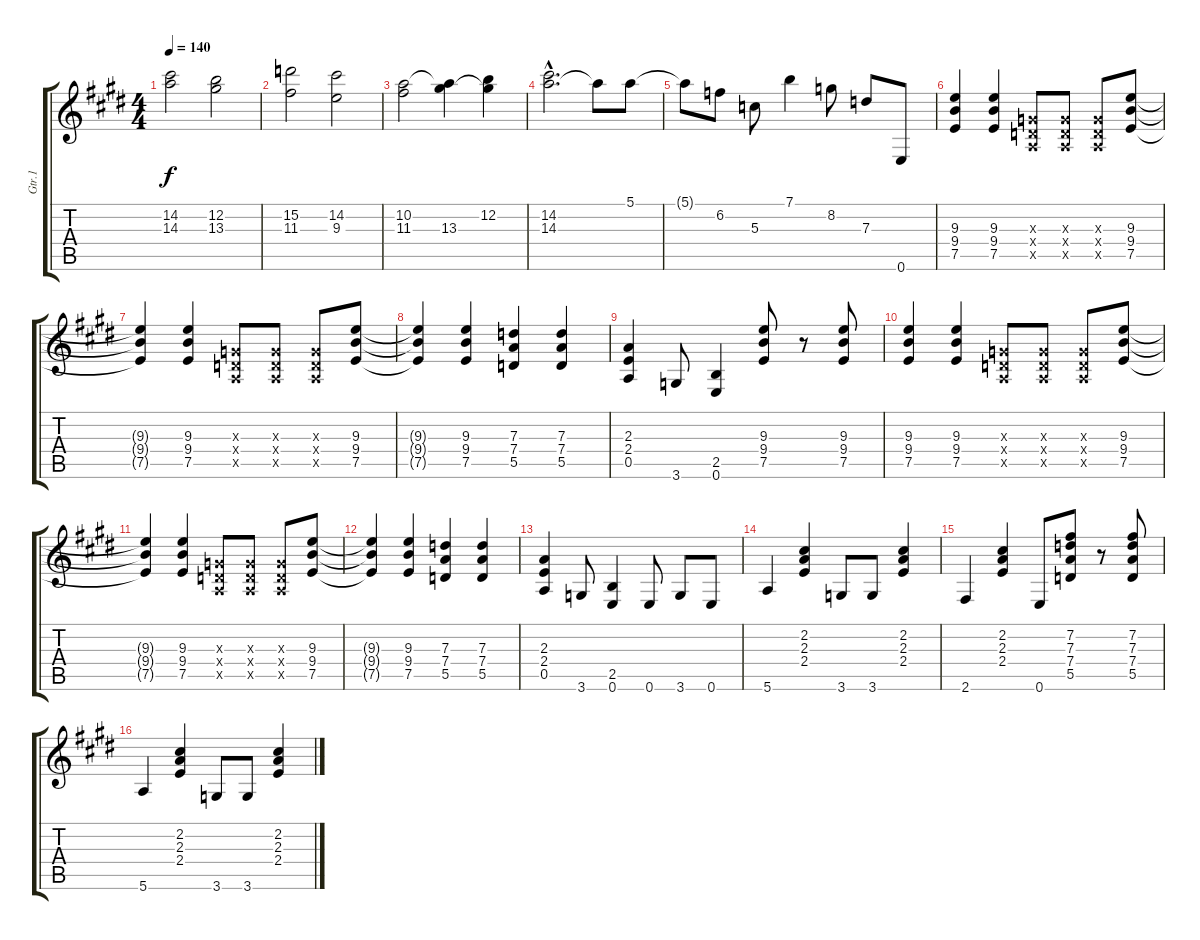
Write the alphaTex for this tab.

\track ("Gtr.1" "Gtr.1") {instrument distortionguitar}
\staff {score tabs}
\tuning (E4 B3 G3 D3 A2 E2) {hide}
\ts (4 4)
\tempo 140
\clef g2
\ks e
(14.2 14.3).2{dy f} (12.2 13.3).2 |
(15.2 11.3).2 (14.2 9.3).2 |
(10.2 11.3).2 (10.2{t} 13.3).4 (12.2 13.3{t}).4 |
(14.2{hac} 14.3{hac}).2{d} 14.3{t}.8 5.1.8{volume 13} |
5.1{t}.8 6.2.8 5.3.8 7.1.4 8.2.8 7.3.8 0.6.8 |
(9.3 9.4 7.5).4 (9.3 9.4 7.5).4 (0.3{x} 0.4{x} 0.5{x}).8 (0.3{x} 0.4{x} 0.5{x}).8 (0.3{x} 0.4{x} 0.5{x}).8 (9.3 9.4 7.5).8 |
(9.3{t} 9.4{t} 7.5{t}).4 (9.3 9.4 7.5).4 (0.3{x} 0.4{x} 0.5{x}).8 (0.3{x} 0.4{x} 0.5{x}).8 (0.3{x} 0.4{x} 0.5{x}).8 (9.3 9.4 7.5).8 |
(9.3{t} 9.4{t} 7.5{t}).4 (9.3 9.4 7.5).4 (7.3 7.4 5.5).4 (7.3 7.4 5.5).4 |
(2.3 2.4 0.5).4 3.6.8 (2.5 0.6).4 (9.3 9.4 7.5).8 r.8 (9.3 9.4 7.5).8 |
(9.3 9.4 7.5).4 (9.3 9.4 7.5).4 (0.3{x} 0.4{x} 0.5{x}).8 (0.3{x} 0.4{x} 0.5{x}).8 (0.3{x} 0.4{x} 0.5{x}).8 (9.3 9.4 7.5).8 |
(9.3{t} 9.4{t} 7.5{t}).4 (9.3 9.4 7.5).4 (0.3{x} 0.4{x} 0.5{x}).8 (0.3{x} 0.4{x} 0.5{x}).8 (0.3{x} 0.4{x} 0.5{x}).8 (9.3 9.4 7.5).8 |
(9.3{t} 9.4{t} 7.5{t}).4 (9.3 9.4 7.5).4 (7.3 7.4 5.5).4 (7.3 7.4 5.5).4 |
(2.3 2.4 0.5).4 3.6.8 (2.5 0.6).4 0.6.8 3.6.8 0.6.8 |
5.6.4 (2.2 2.3 2.4).4 3.6.8 3.6.8 (2.2 2.3 2.4).4 |
2.6.4 (2.2 2.3 2.4).4 0.6.8 (7.2 7.3 7.4 5.5).8 r.8 (7.2 7.3 7.4 5.5).8 |
5.6.4 (2.2 2.3 2.4).4 3.6.8 3.6.8 (2.2 2.3 2.4).4
